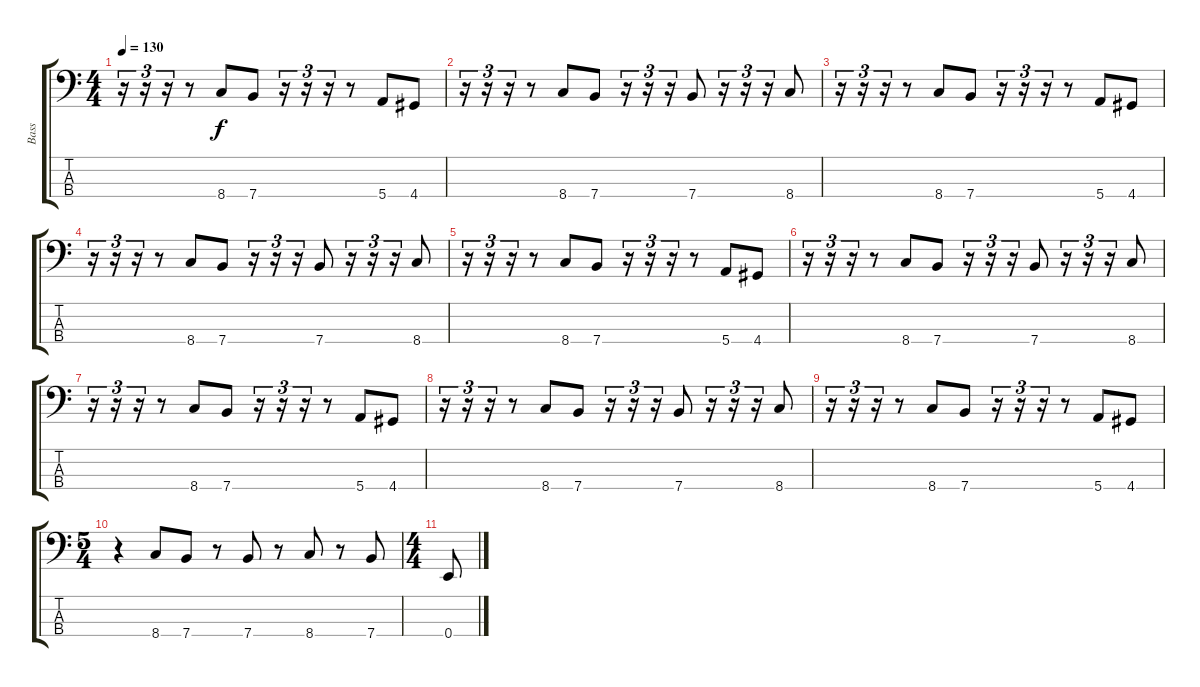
\track ("Bass" "Bass") {instrument electricbassfinger}
\staff {score tabs}
\tuning (G2 D2 A1 E1) {hide}
\ts (4 4)
\tempo 130
\clef f4
\ks c
r.16{tu (3 2) dy f} r.16{tu (3 2)} r.16{tu (3 2)} r.8 8.4.8 7.4.8 r.16{tu (3 2)} r.16{tu (3 2)} r.16{tu (3 2)} r.8 5.4.8 4.4.8 |
r.16{tu (3 2)} r.16{tu (3 2)} r.16{tu (3 2)} r.8 8.4.8 7.4.8 r.16{tu (3 2)} r.16{tu (3 2)} r.16{tu (3 2)} 7.4.8 r.16{tu (3 2)} r.16{tu (3 2)} r.16{tu (3 2)} 8.4.8 |
r.16{tu (3 2)} r.16{tu (3 2)} r.16{tu (3 2)} r.8 8.4.8 7.4.8 r.16{tu (3 2)} r.16{tu (3 2)} r.16{tu (3 2)} r.8 5.4.8 4.4.8 |
r.16{tu (3 2)} r.16{tu (3 2)} r.16{tu (3 2)} r.8 8.4.8 7.4.8 r.16{tu (3 2)} r.16{tu (3 2)} r.16{tu (3 2)} 7.4.8 r.16{tu (3 2)} r.16{tu (3 2)} r.16{tu (3 2)} 8.4.8 |
r.16{tu (3 2)} r.16{tu (3 2)} r.16{tu (3 2)} r.8 8.4.8 7.4.8 r.16{tu (3 2)} r.16{tu (3 2)} r.16{tu (3 2)} r.8 5.4.8 4.4.8 |
r.16{tu (3 2)} r.16{tu (3 2)} r.16{tu (3 2)} r.8 8.4.8 7.4.8 r.16{tu (3 2)} r.16{tu (3 2)} r.16{tu (3 2)} 7.4.8 r.16{tu (3 2)} r.16{tu (3 2)} r.16{tu (3 2)} 8.4.8 |
r.16{tu (3 2)} r.16{tu (3 2)} r.16{tu (3 2)} r.8 8.4.8 7.4.8 r.16{tu (3 2)} r.16{tu (3 2)} r.16{tu (3 2)} r.8 5.4.8 4.4.8 |
r.16{tu (3 2)} r.16{tu (3 2)} r.16{tu (3 2)} r.8 8.4.8 7.4.8 r.16{tu (3 2)} r.16{tu (3 2)} r.16{tu (3 2)} 7.4.8 r.16{tu (3 2)} r.16{tu (3 2)} r.16{tu (3 2)} 8.4.8 |
r.16{tu (3 2)} r.16{tu (3 2)} r.16{tu (3 2)} r.8 8.4.8 7.4.8 r.16{tu (3 2)} r.16{tu (3 2)} r.16{tu (3 2)} r.8 5.4.8 4.4.8 |
\ts (5 4)
r.4 8.4.8 7.4.8 r.8 7.4.8 r.8 8.4.8 r.8 7.4.8 |
\ts (4 4)
0.4.8
